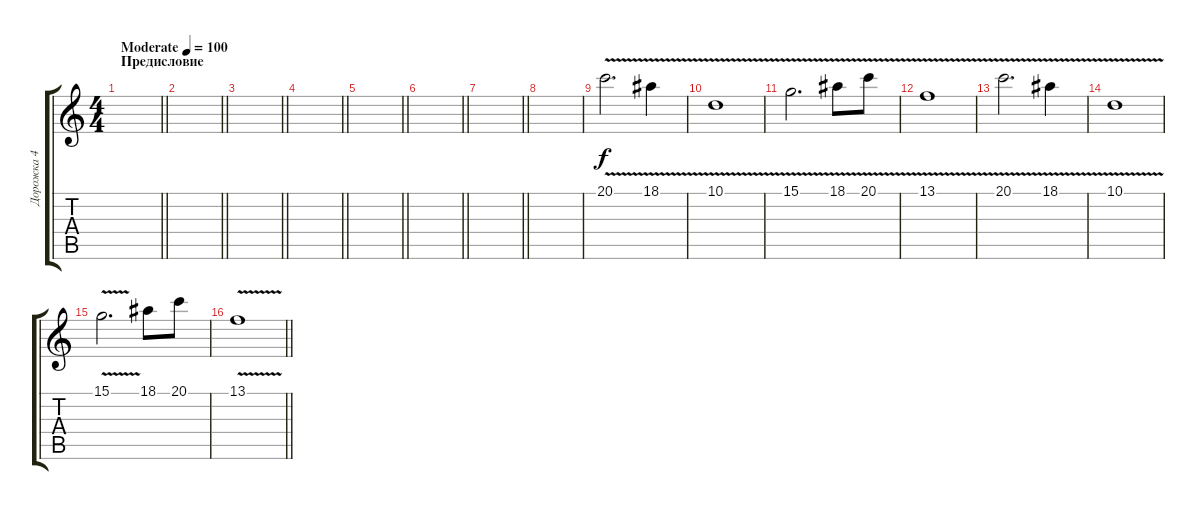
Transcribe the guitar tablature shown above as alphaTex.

\track ("Дорожка 4" "Дорожка 4") {instrument lead1square}
\staff {score tabs}
\tuning (E4 B3 G3 D3 A2 E2) {hide}
\ts (4 4)
\section ("" "Предисловие")
\tempo (100 "Moderate")
\clef g2
\barLineRight lightlight
\ks c
|
\barLineRight lightlight
|
\barLineRight lightlight
|
\barLineRight lightlight
|
\barLineRight lightlight
|
\barLineRight lightlight
|
\barLineRight lightlight
|
|
20.1{v}.2{d} 18.1{v}.4 |
10.1{v}.1 |
15.1{v}.2{d} 18.1{v}.8 20.1{v}.8 |
13.1{v}.1 |
20.1{v}.2{d} 18.1{v}.4 |
10.1{v}.1 |
15.1{v}.2{d} 18.1.8 20.1.8 |
\barLineRight lightlight
13.1{v}.1
